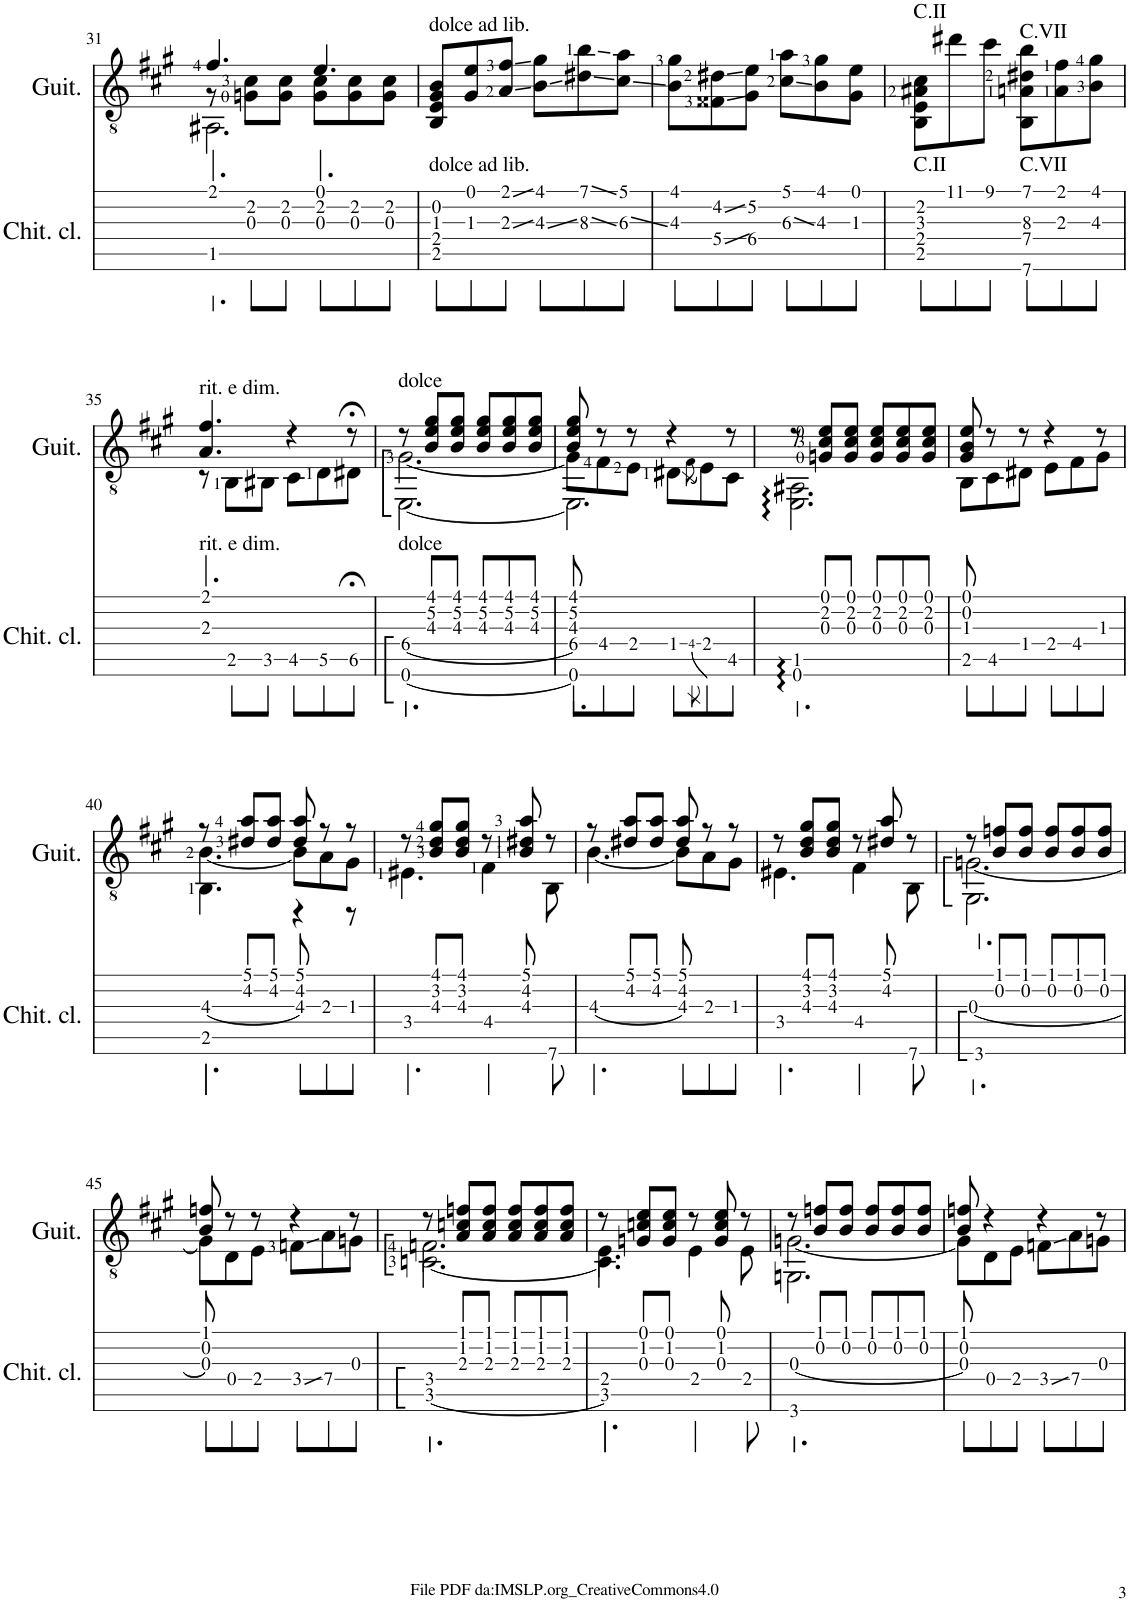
**kern	**kern
*part2	*part1
*staff2	*staff1
*I"Chitarra classica	*I"Guitar
*I'Chit. cl.	*I'Guit.
!!LO:PB:g=z
*	*clefGv2
*k[f#c#g#]	*k[f#c#g#]
*M6/8	*M6/8
=31	=31
*^	*^
*	*^	*	*^
4.f#/	8r	2.AA#X\	4.f#/	8r	2.AA#X\
.	8Gn\ 8c#\L	.	.	8Gn\ 8c#\L	.
.	8G\ 8c#\J	.	.	8G\ 8c#\J	.
4.e/	8G\ 8c#\L	.	4.e/	8G\ 8c#\L	.
.	8G\ 8c#\	.	.	8G\ 8c#\	.
.	8G\ 8c#\J	.	.	8G\ 8c#\J	.
*	*v	*v	*	*	*
*	*	*	*v	*v
=32	=32	=32	=32
!	!	!LO:TX:a:t=dolce ad lib.	!
!LO:TX:a:t=dolce ad lib.	!	!	!
*v	*v	*	*
*	*v	*v
8BB\ 8E\ 8G#\ 8B\L	8BB/ 8E/ 8G#/ 8B/L
8G#\ 8e\	8G#/ 8e/
8A\ 8f#\J	8A/ 8f#/J
8B\ 8g#\L	8B\ 8g#\L
8d#X\ 8b\	8d#X\ 8b\
8c#\ 8a\J	8c#\ 8a\J
=33	=33
8B\ 8g#\L	8B\ 8g#\L
8F##X\ 8d#X\	8F##X\ 8d#X\
8G#\ 8e\J	8G#\ 8e\J
8c#\ 8a\L	8c#\ 8a\L
8B\ 8g#\	8B\ 8g#\
8G#\ 8e\J	8G#\ 8e\J
=34	=34
!	!LO:TX:a:t=C.II
!LO:TX:a:t=C.II	!
8BB\ 8E\ 8A#X\ 8c#\L	8BB\ 8E\ 8A#X\ 8c#\L
8dd#X\	8dd#X\
8cc#\J	8cc#\J
!	!LO:TX:a:t=C.VII
!LO:TX:a:t=C.VII	!
8BB\ 8An\ 8d#X\ 8b\L	8BB\ 8An\ 8d#X\ 8b\L
8A\ 8f#\	8A\ 8f#\
8B\ 8g#\J	8B\ 8g#\J
!!LO:LB:g=z
=35	=35
*^	*^
!	!	!LO:TX:a:t=rit. e dim.	!
!LO:TX:a:t=rit. e dim.	!	!	!
4.A/ 4.f#/	8r	4.A/ 4.f#/	8r
.	8BB\L	.	8BB\L
.	8BB#X\J	.	8BB#X\J
4r	8C#\L	4r	8C#\L
.	8D\	.	8D\
8r;<	8D#X\J	8r;<	8D#X\J
=36	=36	=36	=36
*	*^	*	*^
!	!	!	!LO:TX:a:t=dolce	!	!
!LO:TX:a:t=dolce	!	!	!	!	!
8r	[2.G#\	[2.EE\	8r	[2.G#\	[2.EE\
8B/ 8e/ 8g#/L	.	.	8B/ 8e/ 8g#/L	.	.
8B/ 8e/ 8g#/J	.	.	8B/ 8e/ 8g#/J	.	.
8B/ 8e/ 8g#/L	.	.	8B/ 8e/ 8g#/L	.	.
8B/ 8e/ 8g#/	.	.	8B/ 8e/ 8g#/	.	.
8B/ 8e/ 8g#/J	.	.	8B/ 8e/ 8g#/J	.	.
=37	=37	=37	=37	=37	=37
8B/ 8e/ 8g#/	8G#\L]	2.EE\]	8B/ 8e/ 8g#/	8G#\L]	2.EE\]
8r	8F#\	.	8r	8F#\	.
8r	8E\J	.	8r	8E\J	.
4r	8D#X\L	.	4r	8D#X\L	.
.	(8qF#\	.	.	(8qF#\	.
.	8E\)	.	.	8E\)	.
8r	8C#\J	.	8r	8C#\J	.
*	*v	*v	*	*	*
*	*	*	*v	*v
=38	=38	=38	=38
8r	2.EE\ 2.AA#X\	8r	2.EE\ 2.AA#X\
8Gn/ 8c#/ 8e/L	.	8Gn/ 8c#/ 8e/L	.
8G/ 8c#/ 8e/J	.	8G/ 8c#/ 8e/J	.
8G/ 8c#/ 8e/L	.	8G/ 8c#/ 8e/L	.
8G/ 8c#/ 8e/	.	8G/ 8c#/ 8e/	.
8G/ 8c#/ 8e/J	.	8G/ 8c#/ 8e/J	.
=39	=39	=39	=39
8G#/ 8B/ 8e/	8BB\L	8G#/ 8B/ 8e/	8BB\L
8r	8C#\	8r	8C#\
8r	8D#X\J	8r	8D#X\J
4r	8E\L	4r	8E\L
.	8F#\	.	8F#\
8r	8G#\J	8r	8G#\J
!!LO:LB:g=z
=40	=40	=40	=40
*	*^	*	*^
8r	[4.B\	4.BB\	8r	[4.B\	4.BB\
8d#X/ 8a/L	.	.	8d#X/ 8a/L	.	.
8d#/ 8a/J	.	.	8d#/ 8a/J	.	.
8d#/ 8a/	8B\L]	4r	8d#/ 8a/	8B\L]	4r
8r	8A\	.	8r	8A\	.
8r	8G#\J	8r	8r	8G#\J	8r
*	*v	*v	*	*	*
*	*	*	*v	*v
=41	=41	=41	=41
8r	4.E#X\	8r	4.E#X\
8B/ 8d/ 8g#/L	.	8B/ 8d/ 8g#/L	.
8B/ 8d/ 8g#/J	.	8B/ 8d/ 8g#/J	.
8r	4F#\	8r	4F#\
8B/ 8d#X/ 8a/	.	8B/ 8d#X/ 8a/	.
8r	8BB\	8r	8BB\
=42	=42	=42	=42
8r	[4.B\	8r	[4.B\
8d#X/ 8a/L	.	8d#X/ 8a/L	.
8d#/ 8a/J	.	8d#/ 8a/J	.
8d#/ 8a/	8B\L]	8d#/ 8a/	8B\L]
8r	8A\	8r	8A\
8r	8G#\J	8r	8G#\J
=43	=43	=43	=43
8r	4.E#X\	8r	4.E#X\
8B/ 8d/ 8g#/L	.	8B/ 8d/ 8g#/L	.
8B/ 8d/ 8g#/J	.	8B/ 8d/ 8g#/J	.
8r	4F#\	8r	4F#\
8d#X/ 8a/	.	8d#X/ 8a/	.
8r	8BB\	8r	8BB\
=44	=44	=44	=44
*	*^	*	*^
8r	[2.Gn\	2.GG/	8r	[2.Gn\	2.GG#\
8B/ 8fn/L	.	.	8B/ 8fn/L	.	.
8B/ 8f/J	.	.	8B/ 8f/J	.	.
8B/ 8f/L	.	.	8B/ 8f/L	.	.
8B/ 8f/	.	.	8B/ 8f/	.	.
8B/ 8f/J	.	.	8B/ 8f/J	.	.
*	*v	*v	*	*	*
*	*	*	*v	*v
!!LO:LB:g=z
=45	=45	=45	=45
8B/ 8fn/	8G\L]	8B/ 8fn/	8G\L]
8r	8D\	8r	8D\
8r	8E\J	8r	8E\J
4r	8Fn\L	4r	8Fn\L
.	8A\	.	8A\
8r	8Gn\J	8r	8Gn\J
=46	=46	=46	=46
*	*^	*	*^
8r	2.Fn\	[2.Cn\	8r	2.Fn\	[2.Cn\
8A/ 8cn/ 8fn/L	.	.	8A/ 8cn/ 8fn/L	.	.
8A/ 8c/ 8f/J	.	.	8A/ 8c/ 8f/J	.	.
8A/ 8c/ 8f/L	.	.	8A/ 8c/ 8f/L	.	.
8A/ 8c/ 8f/	.	.	8A/ 8c/ 8f/	.	.
8A/ 8c/ 8f/J	.	.	8A/ 8c/ 8f/J	.	.
=47	=47	=47	=47	=47	=47
8r	4.E\	4.C\]	8r	4.E\	4.C\]
8Gn/ 8cn/ 8e/L	.	.	8Gn/ 8cn/ 8e/L	.	.
8G/ 8c/ 8e/J	.	.	8G/ 8c/ 8e/J	.	.
8r	4E\	4.ryy	8r	4E\	4.ryy
8G/ 8c/ 8e/	.	.	8G/ 8c/ 8e/	.	.
8r	8E\	.	8r	8E\	.
=48	=48	=48	=48	=48	=48
8r	[2.Gn\	2.GGn\	8r	[2.Gn\	2.GGn\
8B/ 8fn/L	.	.	8B/ 8fn/L	.	.
8B/ 8f/J	.	.	8B/ 8f/J	.	.
8B/ 8f/L	.	.	8B/ 8f/L	.	.
8B/ 8f/	.	.	8B/ 8f/	.	.
8B/ 8f/J	.	.	8B/ 8f/J	.	.
*	*v	*v	*	*	*
*	*	*	*v	*v
=49	=49	=49	=49
8B/ 8fn/	8G\L]	8B/ 8fn/	8G\L]
4r	8D\	4r	8D\
.	8E\J	.	8E\J
4r	8Fn\L	4r	8Fn\L
.	8A\	.	8A\
8r	8Gn\J	8r	8Gn\J
*v	*v	*	*
*	*v	*v
=	=
*-	*-
